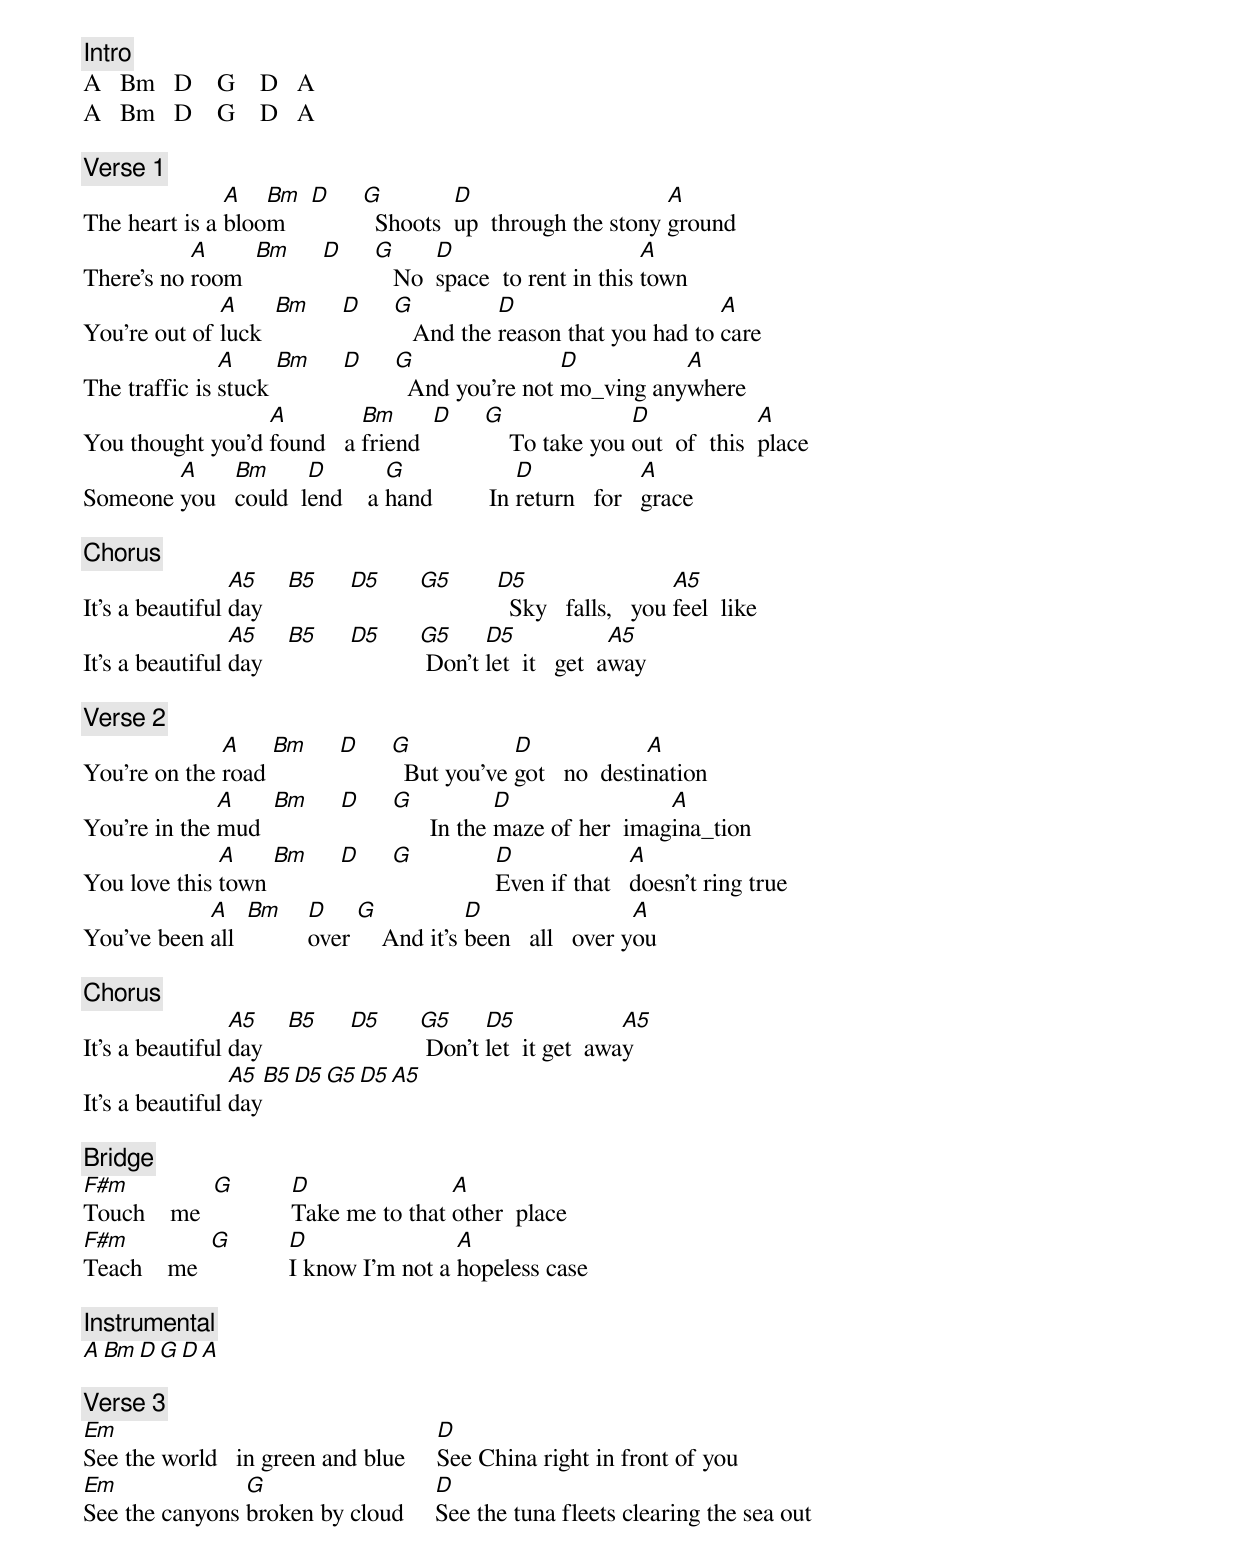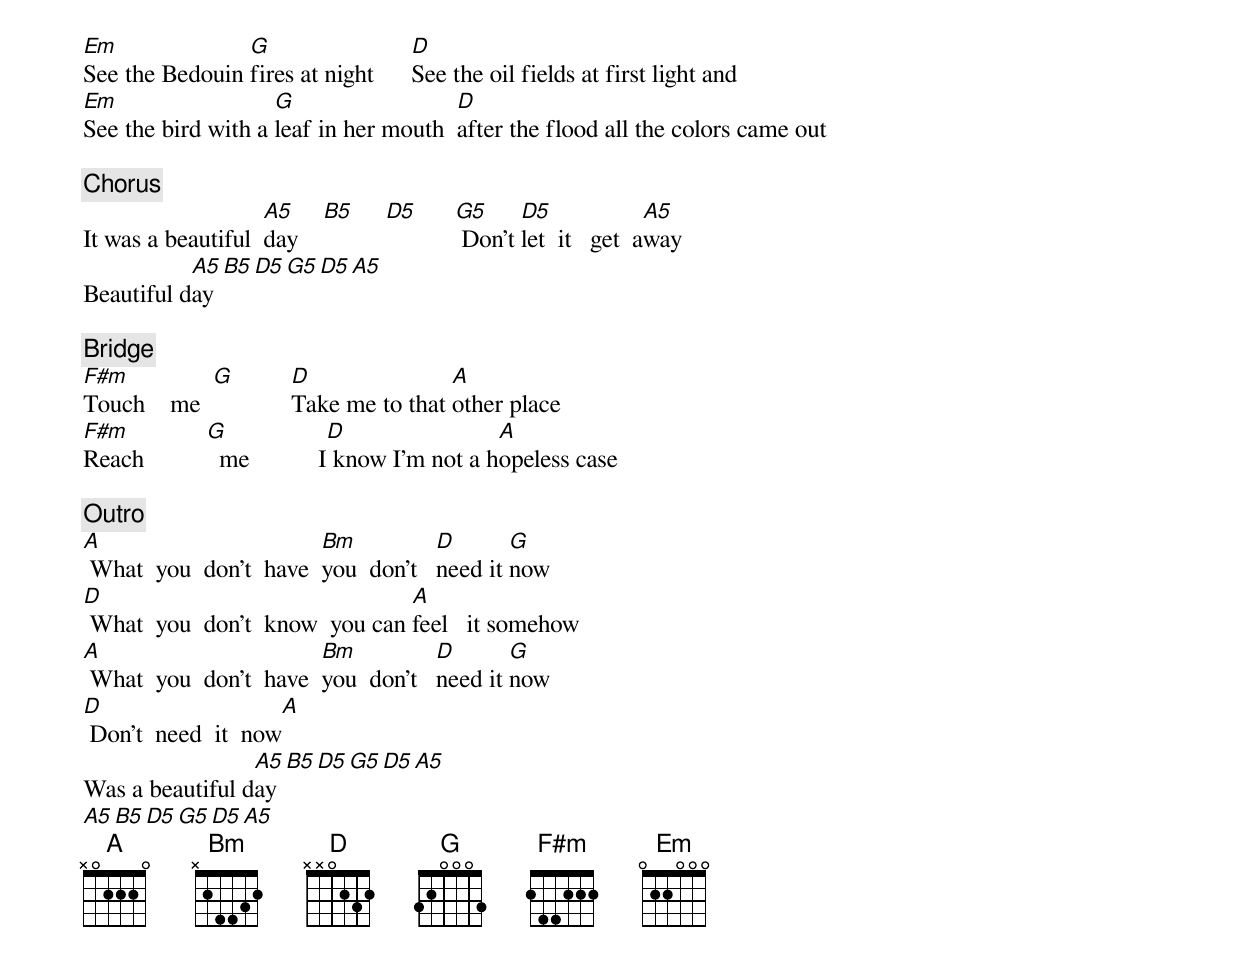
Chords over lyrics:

[Intro]
A   Bm   D    G    D   A
A   Bm   D    G    D   A

[Verse 1]
               A   Bm   D    G         D                     A
The heart is a bloom           Shoots  up  through the stony ground
           A     Bm   D    G      D                      A
There's no room               No  space  to rent in this town
              A     Bm   D    G          D                      A
You're out of luck               And the reason that you had to care
               A     Bm   D    G                D          A
The traffic is stuck             And you're not mo_ving anywhere
                  A         Bm      D    G               D              A
You thought you'd found   a friend           To take you out  of  this  place
        A     Bm      D        G               D              A
Someone you   could  lend    a hand         In return   for   grace

[Chorus]
                 A5     B5   D5    G5     D5                   A5
It's a beautiful day                        Sky   falls,   you feel  like
                 A5     B5   D5    G5     D5              A5
It's a beautiful day                Don't let  it   get  away

[Verse 2]
              A    Bm   D    G            D              A
You're on the road             But you've got   no  destination
              A    Bm   D    G            D                A
You're in the mud                  In the maze of her  imagina_tion
              A    Bm   D    G            D              A
You love this town                        Even if that   doesn't ring true
            A    Bm  D    G            D                  A
You've been all      over     And it's been   all   over you

[Chorus]
                 A5     B5   D5    G5     D5              A5
It's a beautiful day                Don't let  it get  away
                 A5     B5   D5    G5     D5              A5
It's a beautiful day

[Bridge]
F#m          G        D               A
Touch    me           Take me to that other  place
F#m          G        D                A
Teach    me           I know I'm not a hopeless case

[Instrumental]
A   Bm   D    G    D   A

[Verse 3]
Em                                    D
See the world   in green and blue     See China right in front of you
Em              G                   D
See the canyons broken by cloud     See the tuna fleets clearing the sea out
Em              G                   D
See the Bedouin fires at night      See the oil fields at first light and
Em                  G                  D
See the bird with a leaf in her mouth  after the flood all the colors came out

[Chorus]
                    A5     B5   D5    G5     D5              A5
It was a beautiful  day                Don't let  it   get  away
           A5     B5   D5    G5     D5              A5
Beautiful day

[Bridge]
F#m          G        D               A
Touch    me           Take me to that other place
F#m            G               D                A
Reach            me           I know I'm not a hopeless case

[Outro]
A                        Bm           D       G
 What  you  don't  have  you  don't   need it now
D                                A
 What  you  don't  know  you can feel   it somehow
A                        Bm           D       G
 What  you  don't  have  you  don't   need it now
D                                A
 Don't  need  it  now
                 A5     B5   D5    G5     D5              A5
Was a beautiful day
A5     B5   D5    G5     D5              A5
